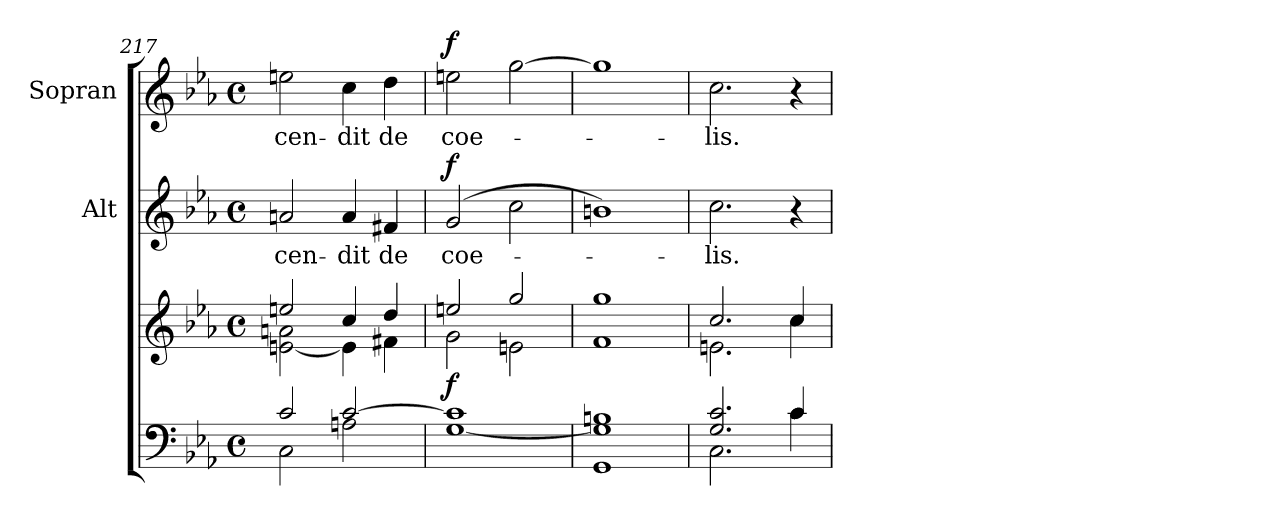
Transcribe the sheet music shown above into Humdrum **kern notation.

**kern	**kern	**dynam	**kern	**text	**dynam	**kern	**text	**dynam
*part3	*part3	*part3	*part2	*part2	*part2	*part1	*part1	*part1
*staff4	*staff3	*staff3/4	*staff2	*staff2	*staff2	*staff1	*staff1	*staff1
*	*	*	*I"Alt	*	*	*I"Sopran	*	*
*	*	*	*I'A.	*	*	*I'S.	*	*
*clefF4	*clefG2	*	*clefG2	*	*	*clefG2	*	*
*k[b-e-a-]	*k[b-e-a-]	*	*k[b-e-a-]	*	*	*k[b-e-a-]	*	*
*E-:	*E-:	*	*E-:	*	*	*E-:	*	*
*M4/4	*M4/4	*	*M4/4	*	*	*M4/4	*	*
*met(c)	*met(c)	*	*met(c)	*	*	*met(c)	*	*
=217	=217	=217	=217	=217	=217	=217	=217	=217
*^	*^	*	*	*	*	*	*	*
!	!	!	!	!	!	!LO:LY:b	!	!	!LO:LY:b	!
2c/	2C\	2een/	[<2en\ 2an\	.	2an/	-cen-	.	2een\	-cen-	.
!	!	!	!	!	!	!LO:LY:b	!	!	!LO:LY:b	!
[>2c/	2An\	4cc/	4e\]	.	4a/	-dit	.	4cc\	-dit	.
!	!	!	!	!	!	!LO:LY:b	!	!	!LO:LY:b	!
.	.	4dd/	4f#X\	.	4f#X/	de	.	4dd\	de	.
=218	=218	=218	=218	=218	=218	=218	=218	=218	=218	=218
!	!	!	!	!LO:DY:b	!	!LO:LY:b	!LO:DY:a	!	!LO:LY:b	!LO:DY:a
1c]	[<1G	2een/	2g\	f	(2g/	coe-	f	2een\	coe-	f
.	.	2gg/	2en\	.	2cc\	.	.	[2gg\	.	.
=219	=219	=219	=219	=219	=219	=219	=219	=219	=219	=219
1Bn	1GG 1G]	1gg	1f	.	1bn)	.	.	1gg]	.	.
!!LO:LB:g=z
=220	=220	=220	=220	=220	=220	=220	=220	=220	=220	=220
!	!	!	!	!	!	!LO:LY:b	!	!	!LO:LY:b	!
2.G/ 2.c/	2.C\	2.cc/	2.en\	.	2.cc\	-lis.	.	2.cc\	-lis.	.
4c/	4c\	4cc/	4cc\	.	4r	.	.	4r	.	.
*v	*v	*	*	*	*	*	*	*	*	*
*	*v	*v	*	*	*	*	*	*	*
=	=	=	=	=	=	=	=	=
*-	*-	*-	*-	*-	*-	*-	*-	*-
